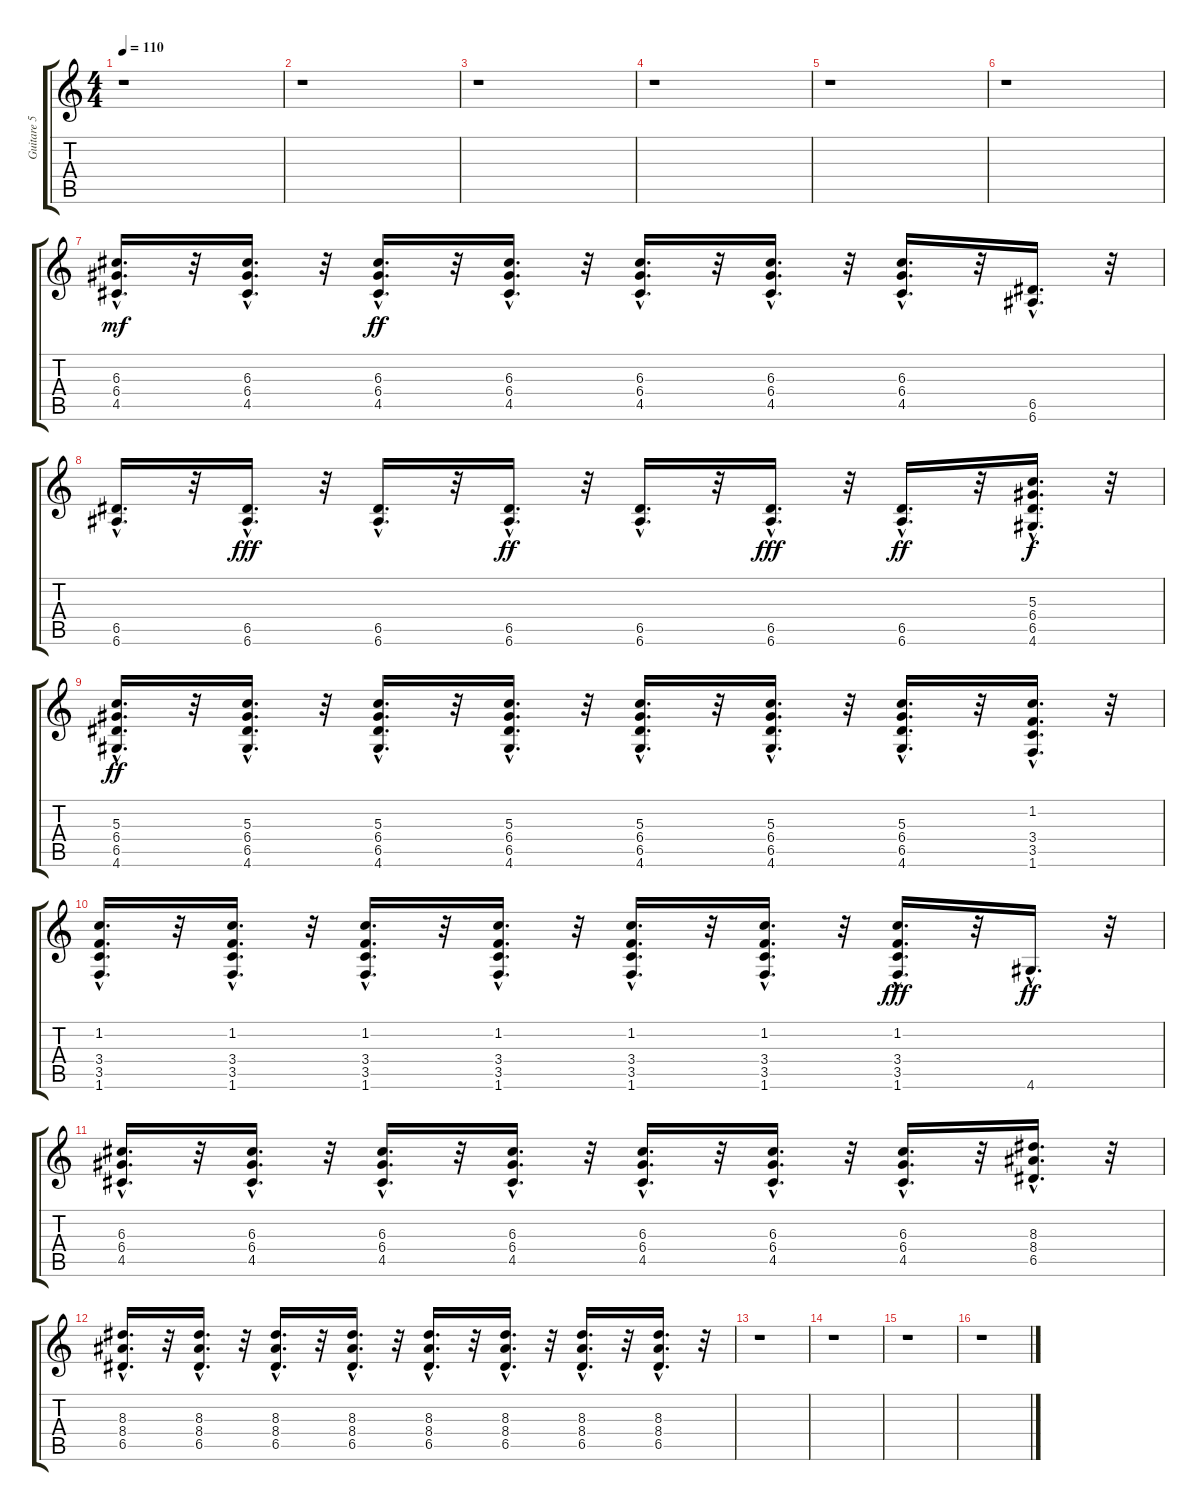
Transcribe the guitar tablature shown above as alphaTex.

\track ("Guitare 5" "Guitare 5") {instrument electricguitarmuted}
\staff {score tabs}
\tuning (E4 B3 G3 D3 A2 E2) {hide}
\ts (4 4)
\tempo 110
\clef g2
\ks c
r.1{dy mf} |
r.1 |
r.1 |
r.1 |
r.1 |
r.1 |
(6.3{hac} 6.4{hac} 4.5{hac}).16{d} r.32 (6.3{hac} 6.4{hac} 4.5{hac}).16{d} r.32 (6.3{hac} 6.4{hac} 4.5{hac}).16{d dy ff} r.32 (6.3{hac} 6.4{hac} 4.5{hac}).16{d} r.32 (6.3{hac} 6.4{hac} 4.5{hac}).16{d} r.32 (6.3{hac} 6.4{hac} 4.5{hac}).16{d} r.32 (6.3{hac} 6.4{hac} 4.5{hac}).16{d} r.32 (6.5{hac} 6.6{hac}).16{d} r.32 |
(6.5{hac} 6.6{hac}).16{d} r.32 (6.5{hac} 6.6{hac}).16{d dy fff} r.32 (6.5{hac} 6.6{hac}).16{d} r.32 (6.5{hac} 6.6{hac}).16{d dy ff} r.32 (6.5{hac} 6.6{hac}).16{d} r.32 (6.5{hac} 6.6{hac}).16{d dy fff} r.32 (6.5{hac} 6.6{hac}).16{d dy ff} r.32 (5.3{hac} 6.4{hac} 6.5{hac} 4.6{hac}).16{d dy f} r.32 |
(5.3{hac} 6.4{hac} 6.5{hac} 4.6{hac}).16{d dy ff} r.32 (5.3{hac} 6.4{hac} 6.5{hac} 4.6{hac}).16{d} r.32 (5.3{hac} 6.4{hac} 6.5{hac} 4.6{hac}).16{d} r.32 (5.3{hac} 6.4{hac} 6.5{hac} 4.6{hac}).16{d} r.32 (5.3{hac} 6.4{hac} 6.5{hac} 4.6{hac}).16{d} r.32 (5.3{hac} 6.4{hac} 6.5{hac} 4.6{hac}).16{d} r.32 (5.3{hac} 6.4{hac} 6.5{hac} 4.6{hac}).16{d} r.32 (1.2{hac} 3.4{hac} 3.5{hac} 1.6{hac}).16{d} r.32 |
(1.2{hac} 3.4{hac} 3.5{hac} 1.6{hac}).16{d} r.32 (1.2{hac} 3.4{hac} 3.5{hac} 1.6{hac}).16{d} r.32 (1.2{hac} 3.4{hac} 3.5{hac} 1.6{hac}).16{d} r.32 (1.2{hac} 3.4{hac} 3.5{hac} 1.6{hac}).16{d} r.32 (1.2{hac} 3.4{hac} 3.5{hac} 1.6{hac}).16{d} r.32 (1.2{hac} 3.4{hac} 3.5{hac} 1.6{hac}).16{d} r.32 (1.2{hac} 3.4{hac} 3.5{hac} 1.6{hac}).16{d dy fff} r.32 4.6{hac}.16{d dy ff} r.32 |
(6.3{hac} 6.4{hac} 4.5{hac}).16{d} r.32 (6.3{hac} 6.4{hac} 4.5{hac}).16{d} r.32 (6.3{hac} 6.4{hac} 4.5{hac}).16{d} r.32 (6.3{hac} 6.4{hac} 4.5{hac}).16{d} r.32 (6.3{hac} 6.4{hac} 4.5{hac}).16{d} r.32 (6.3{hac} 6.4{hac} 4.5{hac}).16{d} r.32 (6.3{hac} 6.4{hac} 4.5{hac}).16{d} r.32 (8.3{hac} 8.4{hac} 6.5{hac}).16{d} r.32 |
(8.3{hac} 8.4{hac} 6.5{hac}).16{d} r.32 (8.3{hac} 8.4{hac} 6.5{hac}).16{d} r.32 (8.3{hac} 8.4{hac} 6.5{hac}).16{d} r.32 (8.3{hac} 8.4{hac} 6.5{hac}).16{d} r.32 (8.3{hac} 8.4{hac} 6.5{hac}).16{d} r.32 (8.3{hac} 8.4{hac} 6.5{hac}).16{d} r.32 (8.3{hac} 8.4{hac} 6.5{hac}).16{d} r.32 (8.3{hac} 8.4{hac} 6.5{hac}).16{d} r.32 |
r.1 |
r.1 |
r.1 |
r.1
